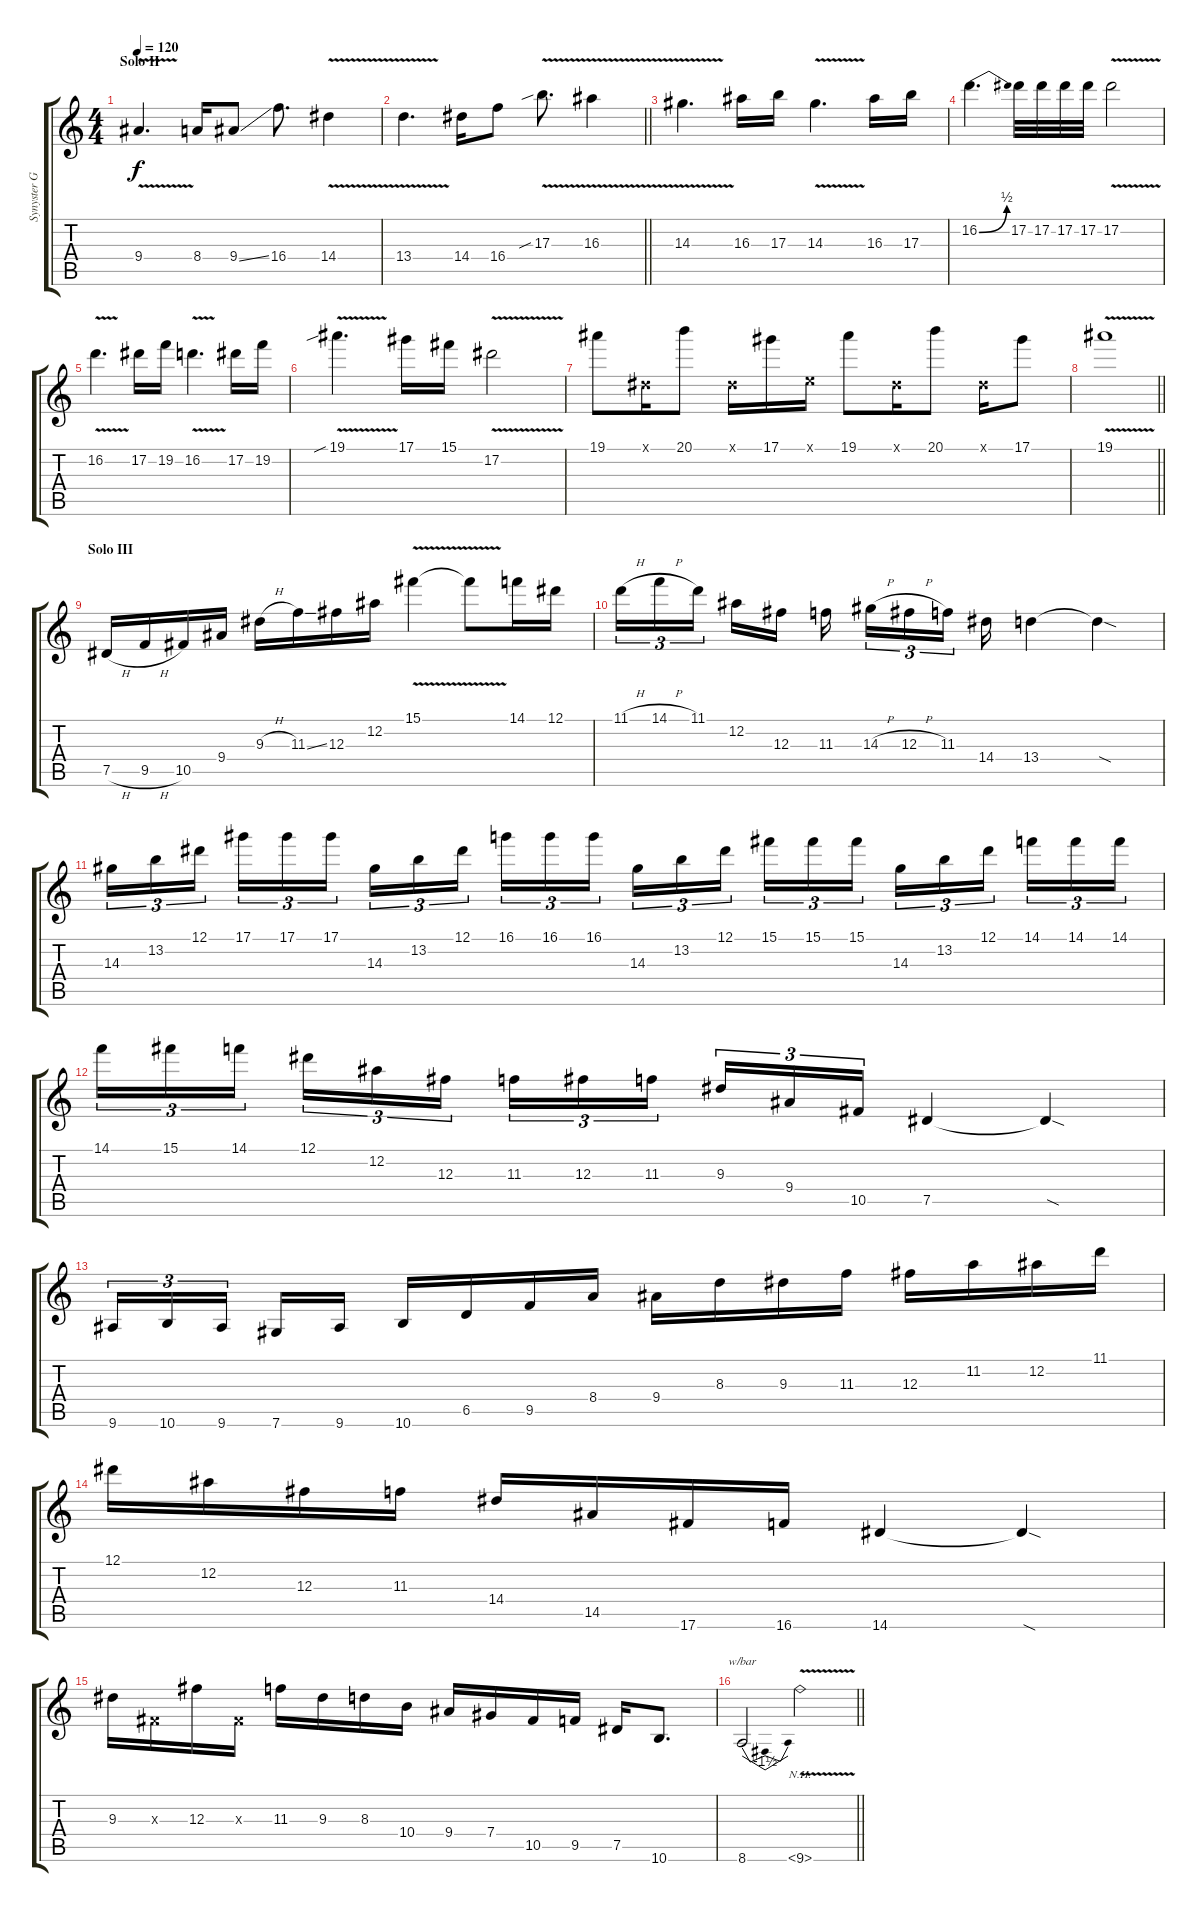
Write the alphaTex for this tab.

\track ("Synyster Gates" "Synyster G") {instrument distortionguitar}
\staff {score tabs}
\tuning (Eb4 Bb3 Gb3 Db3 Ab2 Db2) {hide}
\ts (4 4)
\section ("" "Solo II")
\tempo 120
\clef g2
\ks c
9.4{v}.4{d dy f} 8.4.16 9.4{ss}.8 16.4.8{d} 14.4{v}.4 |
\barLineRight lightlight
13.4{v}.4{d} 14.4.16 16.4.8 17.3{v sib}.8{d} 16.3{v}.4 |
14.3{v}.4{d} 16.3.16 17.3.16 14.3{v}.4{d} 16.3.16 17.3.16 |
16.2{be (bend 0 0 60 2)}.4{d} 17.2.32 17.2.32 17.2.32 17.2.32 17.2{v}.2 |
16.2{v}.4{d} 17.2.16 19.2.16 16.2{v}.4{d} 17.2.16 19.2.16 |
19.1{v sib}.4{d} 17.1.16 15.1.16 17.2{v}.2 |
19.1.8 0.1{x}.16 20.1.8 0.1{x}.16 17.1.16 1.1{x}.16 19.1.8 0.1{x}.16 20.1.8 0.1{x}.16 17.1.8 |
\barLineRight lightlight
19.1{v}.1 |
\section ("" "Solo III")
7.5{h}.16 9.5{h}.16 10.5.16 9.4.16 9.3{h}.16 11.3{ss}.16 12.3.16 12.2.16 15.1{v}.4 15.1{t}.8 14.1.16 12.1.16 |
11.1{h}.16{tu (3 2)} 14.1{h}.16{tu (3 2)} 11.1.16{tu (3 2) beam splitsecondary} 12.2.16 12.3.16 11.3.16{beam splitsecondary} 14.3{h}.16{tu (3 2)} 12.3{h}.16{tu (3 2)} 11.3.16{tu (3 2) beam splitsecondary} 14.4.16 13.4.4 13.4{sod t}.4 |
14.3.16{tu (3 2)} 13.2.16{tu (3 2)} 12.1.16{tu (3 2) beam splitsecondary} 17.1.16{tu (3 2)} 17.1.16{tu (3 2)} 17.1.16{tu (3 2)} 14.3.16{tu (3 2)} 13.2.16{tu (3 2)} 12.1.16{tu (3 2) beam splitsecondary} 16.1.16{tu (3 2)} 16.1.16{tu (3 2)} 16.1.16{tu (3 2)} 14.3.16{tu (3 2)} 13.2.16{tu (3 2)} 12.1.16{tu (3 2) beam splitsecondary} 15.1.16{tu (3 2)} 15.1.16{tu (3 2)} 15.1.16{tu (3 2)} 14.3.16{tu (3 2)} 13.2.16{tu (3 2)} 12.1.16{tu (3 2) beam splitsecondary} 14.1.16{tu (3 2)} 14.1.16{tu (3 2)} 14.1.16{tu (3 2)} |
14.1.16{tu (3 2)} 15.1.16{tu (3 2)} 14.1.16{tu (3 2) beam splitsecondary} 12.1.16{tu (3 2)} 12.2.16{tu (3 2)} 12.3.16{tu (3 2)} 11.3.16{tu (3 2)} 12.3.16{tu (3 2)} 11.3.16{tu (3 2) beam splitsecondary} 9.3.16{tu (3 2)} 9.4.16{tu (3 2)} 10.5.16{tu (3 2)} 7.5.4 7.5{sod t}.4 |
9.6.16{tu (3 2)} 10.6.16{tu (3 2)} 9.6.16{tu (3 2) beam splitsecondary} 7.6.16 9.6.16 10.6.16 6.5.16 9.5.16 8.4.16 9.4.16 8.3.16 9.3.16 11.3.16 12.3.16 11.2.16 12.2.16 11.1.16 |
12.1.16 12.2.16 12.3.16 11.3.16 14.4.16 14.5.16 17.6.16 16.6.16 14.6.4 14.6{sod t}.4 |
9.3.16 0.3{x}.16 12.3.16 0.3{x}.16 11.3.16 9.3.16 8.3.16 10.4.16 9.4.16 7.4.16 10.5.16 9.5.16 7.5.16 10.6.8{d} |
\barLineRight lightlight
8.6.2{tbe (dip default 0 0 45 -6 60 0)} 9.6{nh v}.2
